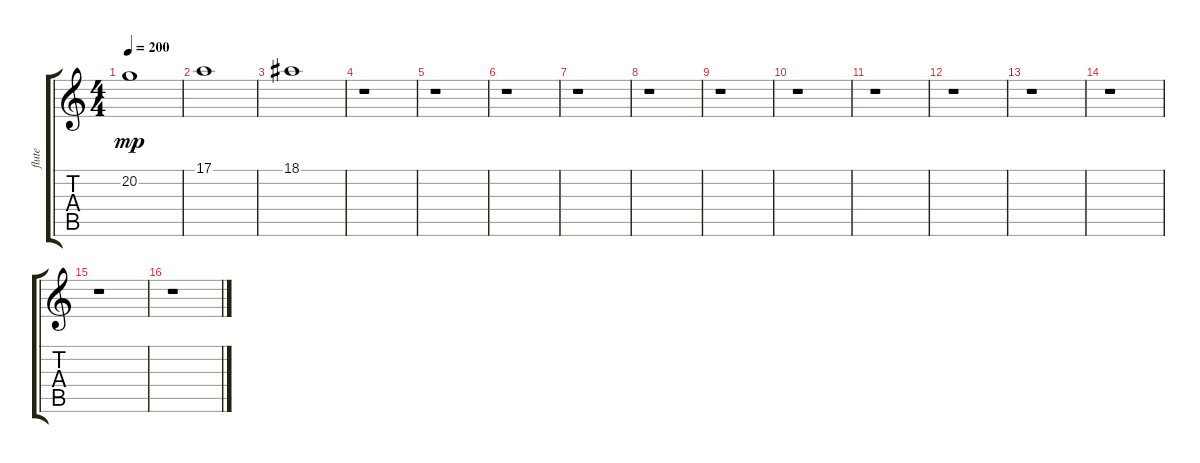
\track ("flute               " "flute     ") {instrument piccolo}
\staff {score tabs}
\tuning (E4 B3 G3 D3 A2 E2) {hide}
\ts (4 4)
\tempo 200
\clef g2
\ks c
20.2.1{dy mp} |
17.1.1 |
18.1.1 |
r.1 |
r.1 |
r.1 |
r.1 |
r.1 |
r.1 |
r.1 |
r.1 |
r.1 |
r.1 |
r.1 |
r.1 |
r.1
